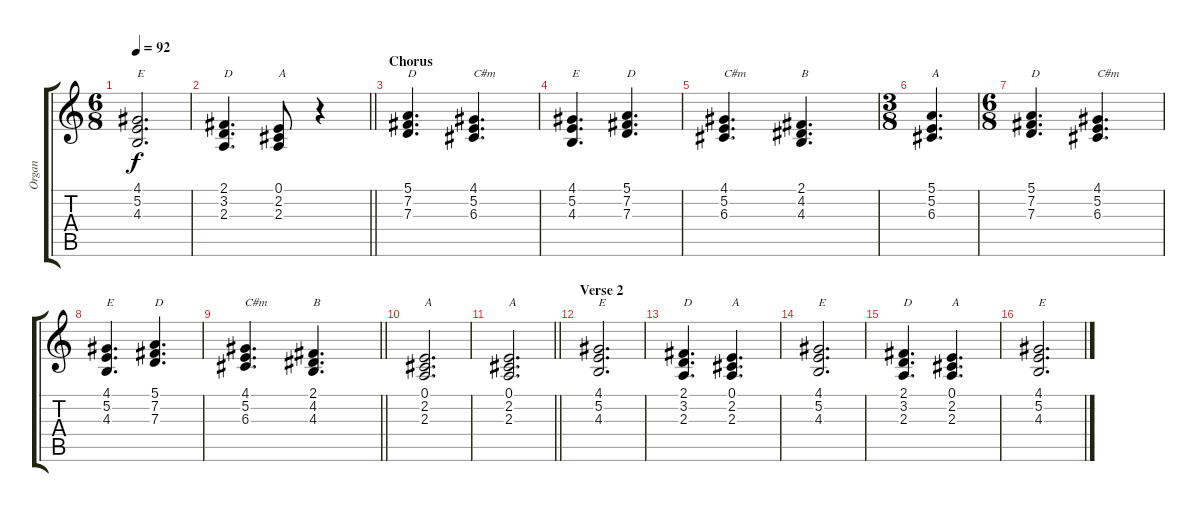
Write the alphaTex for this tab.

\track ("Organ" "Organ") {instrument drawbarorgan}
\staff {score tabs}
\tuning (E4 B3 G3 D3 A2 E2) {hide}
\ts (6 8)
\tempo 92
\clef g2
\ks c
(4.1 5.2 4.3).2{d txt "E" dy f} |
\barLineRight lightlight
(2.1 3.2 2.3).4{d txt "D"} (0.1 2.2 2.3).8{txt "A"} r.4 |
\section ("" "Chorus")
(5.1 7.2 7.3).4{d txt "D"} (4.1 5.2 6.3).4{d txt "C#m"} |
(4.1 5.2 4.3).4{d txt "E"} (5.1 7.2 7.3).4{d txt "D"} |
(4.1 5.2 6.3).4{d txt "C#m"} (2.1 4.2 4.3).4{d txt "B"} |
\ts (3 8)
(5.1 5.2 6.3).4{d txt "A"} |
\ts (6 8)
(5.1 7.2 7.3).4{d txt "D"} (4.1 5.2 6.3).4{d txt "C#m"} |
(4.1 5.2 4.3).4{d txt "E"} (5.1 7.2 7.3).4{d txt "D"} |
\barLineRight lightlight
(4.1 5.2 6.3).4{d txt "C#m"} (2.1 4.2 4.3).4{d txt "B"} |
(0.1 2.2 2.3).2{d txt "A"} |
\barLineRight lightlight
(0.1 2.2 2.3).2{d txt "A"} |
\section ("" "Verse 2")
(4.1 5.2 4.3).2{d txt "E"} |
(2.1 3.2 2.3).4{d txt "D"} (0.1 2.2 2.3).4{d txt "A"} |
(4.1 5.2 4.3).2{d txt "E"} |
(2.1 3.2 2.3).4{d txt "D"} (0.1 2.2 2.3).4{d txt "A"} |
(4.1 5.2 4.3).2{d txt "E"}
